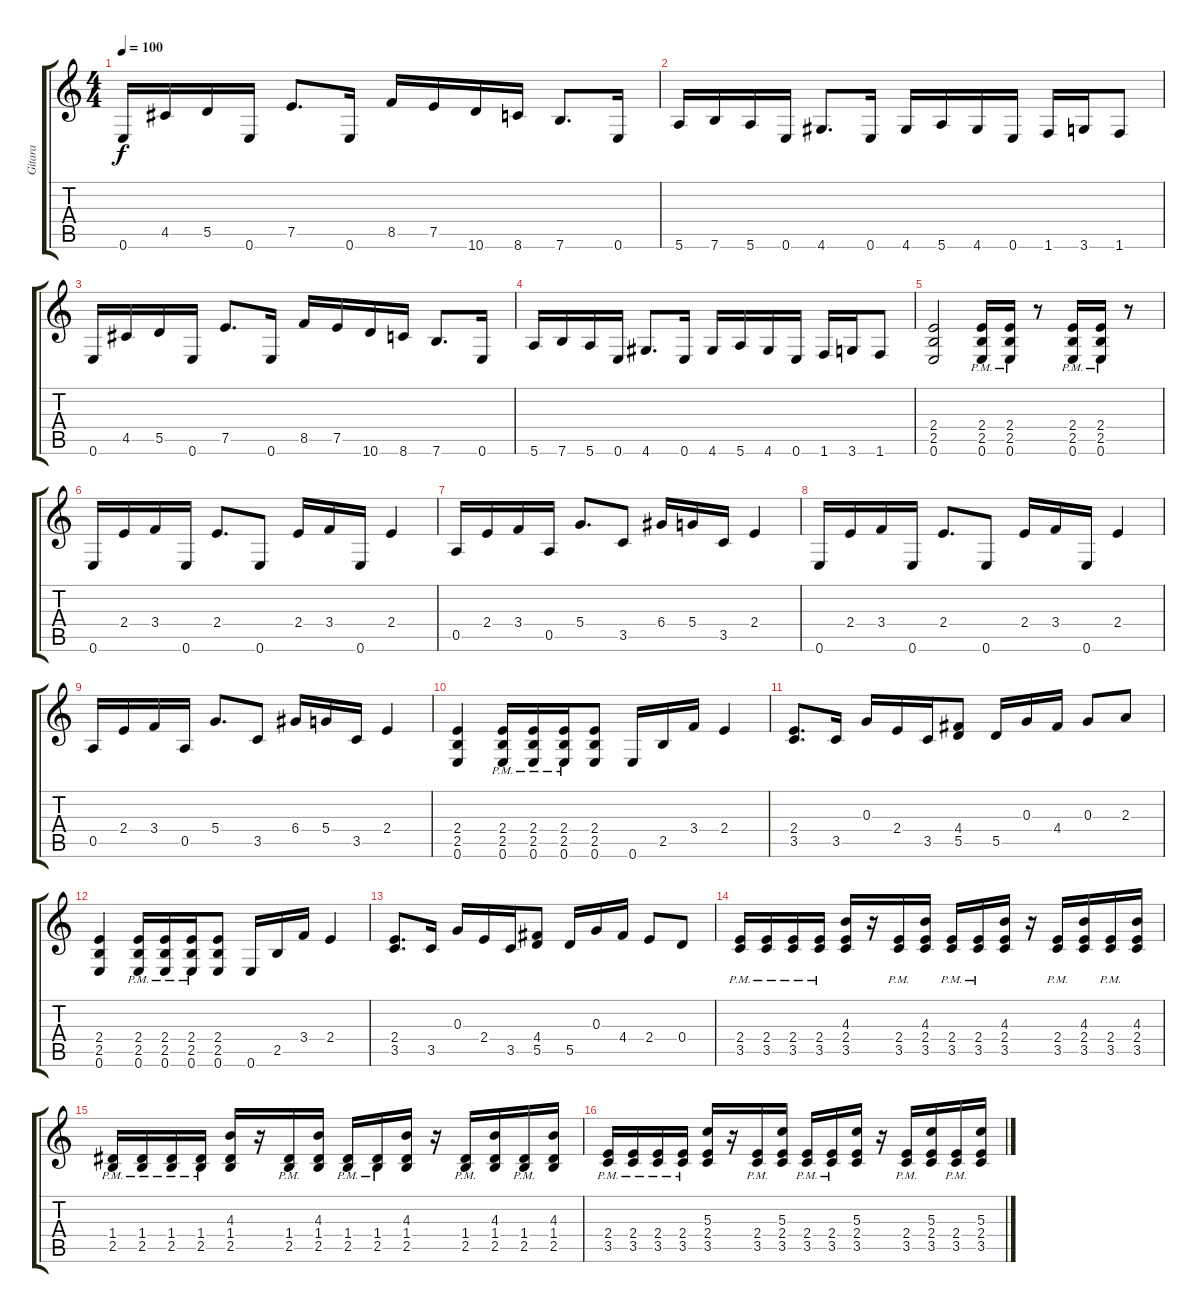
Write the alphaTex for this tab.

\track ("Gitara" "Gitara") {instrument distortionguitar}
\staff {score tabs}
\tuning (E4 B3 G3 D3 A2 E2) {hide}
\ts (4 4)
\tempo 100
\clef g2
\ks c
0.6.16{dy f} 4.5.16 5.5.16 0.6.16 7.5.8{d} 0.6.16 8.5.16 7.5.16 10.6.16 8.6.16 7.6.8{d} 0.6.16 |
5.6.16 7.6.16 5.6.16 0.6.16 4.6.8{d} 0.6.16 4.6.16 5.6.16 4.6.16 0.6.16 1.6.16 3.6.16 1.6.8 |
0.6.16 4.5.16 5.5.16 0.6.16 7.5.8{d} 0.6.16 8.5.16 7.5.16 10.6.16 8.6.16 7.6.8{d} 0.6.16 |
5.6.16 7.6.16 5.6.16 0.6.16 4.6.8{d} 0.6.16 4.6.16 5.6.16 4.6.16 0.6.16 1.6.16 3.6.16 1.6.8 |
(2.4 2.5 0.6).2 (2.4{pm} 2.5{pm} 0.6{pm}).16 (2.4{pm} 2.5{pm} 0.6{pm}).16 r.8 (2.4{pm} 2.5{pm} 0.6{pm}).16 (2.4{pm} 2.5{pm} 0.6{pm}).16 r.8 |
0.6.16 2.4.16 3.4.16 0.6.16 2.4.8{d} 0.6.8 2.4.16 3.4.16 0.6.16 2.4.4 |
0.5.16 2.4.16 3.4.16 0.5.16 5.4.8{d} 3.5.8 6.4.16 5.4.16 3.5.16 2.4.4 |
0.6.16 2.4.16 3.4.16 0.6.16 2.4.8{d} 0.6.8 2.4.16 3.4.16 0.6.16 2.4.4 |
0.5.16 2.4.16 3.4.16 0.5.16 5.4.8{d} 3.5.8 6.4.16 5.4.16 3.5.16 2.4.4 |
(2.4 2.5 0.6).4 (2.4{pm} 2.5{pm} 0.6{pm}).16 (2.4{pm} 2.5{pm} 0.6{pm}).16 (2.4{pm} 2.5{pm} 0.6{pm}).16 (2.4 2.5 0.6).8 0.6.16 2.5.16 3.4.16 2.4.4 |
(2.4 3.5).8{d} 3.5.16 0.3.16 2.4.16 3.5.16 (4.4 5.5).8 5.5.16 0.3.16 4.4.16 0.3.8 2.3.8 |
(2.4 2.5 0.6).4 (2.4{pm} 2.5{pm} 0.6{pm}).16 (2.4{pm} 2.5{pm} 0.6{pm}).16 (2.4{pm} 2.5{pm} 0.6{pm}).16 (2.4 2.5 0.6).8 0.6.16 2.5.16 3.4.16 2.4.4 |
(2.4 3.5).8{d} 3.5.16 0.3.16 2.4.16 3.5.16 (4.4 5.5).8 5.5.16 0.3.16 4.4.16 2.4.8 0.4.8 |
(2.4{pm} 3.5{pm}).16 (2.4{pm} 3.5{pm}).16 (2.4{pm} 3.5{pm}).16 (2.4{pm} 3.5{pm}).16 (4.3 2.4 3.5).16 r.16 (2.4{pm} 3.5{pm}).16 (4.3 2.4 3.5).16 (2.4{pm} 3.5{pm}).16 (2.4{pm} 3.5{pm}).16 (4.3 2.4 3.5).16 r.16 (2.4{pm} 3.5{pm}).16 (4.3 2.4 3.5).16 (2.4{pm} 3.5{pm}).16 (4.3 2.4 3.5).16 |
(1.4{pm} 2.5{pm}).16 (1.4{pm} 2.5{pm}).16 (1.4{pm} 2.5{pm}).16 (1.4{pm} 2.5{pm}).16 (4.3 1.4 2.5).16 r.16 (1.4{pm} 2.5{pm}).16 (4.3 1.4 2.5).16 (1.4{pm} 2.5{pm}).16 (1.4{pm} 2.5{pm}).16 (4.3 1.4 2.5).16 r.16 (1.4{pm} 2.5{pm}).16 (4.3 1.4 2.5).16 (1.4{pm} 2.5{pm}).16 (4.3 1.4 2.5).16 |
(2.4{pm} 3.5{pm}).16 (2.4{pm} 3.5{pm}).16 (2.4{pm} 3.5{pm}).16 (2.4{pm} 3.5{pm}).16 (5.3 2.4 3.5).16 r.16 (2.4{pm} 3.5{pm}).16 (5.3 2.4 3.5).16 (2.4{pm} 3.5{pm}).16 (2.4{pm} 3.5{pm}).16 (5.3 2.4 3.5).16 r.16 (2.4{pm} 3.5{pm}).16 (5.3 2.4 3.5).16 (2.4{pm} 3.5{pm}).16 (5.3 2.4 3.5).16
